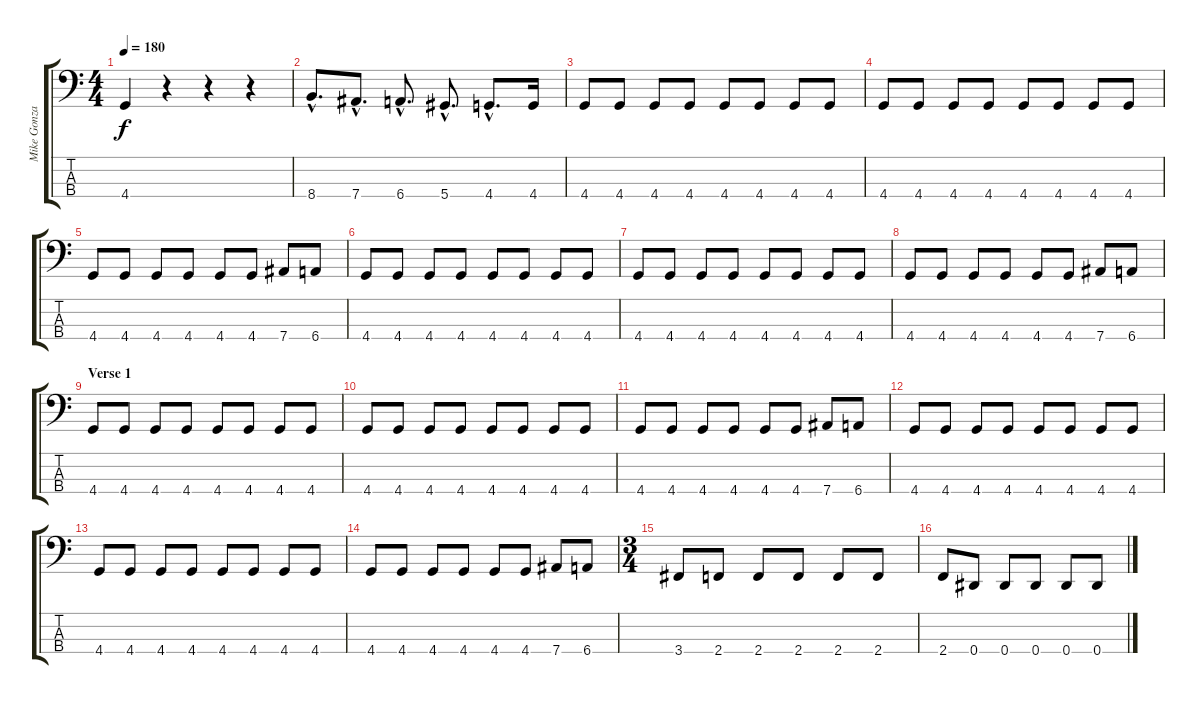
\track ("Mike Gonzalez" "Mike Gonza") {instrument electricbassfinger}
\staff {score tabs}
\tuning (Gb2 Db2 Ab1 Eb1) {hide}
\ts (4 4)
\tempo 180
\clef f4
\ks c
4.4.4{dy f} r.4 r.4 r.4 |
8.4{hac}.8{d} 7.4{hac}.8{d} 6.4{hac}.8{d} 5.4{hac}.8{d} 4.4{hac}.8{d} 4.4.16 |
4.4.8 4.4.8 4.4.8 4.4.8 4.4.8 4.4.8 4.4.8 4.4.8 |
4.4.8 4.4.8 4.4.8 4.4.8 4.4.8 4.4.8 4.4.8 4.4.8 |
4.4.8 4.4.8 4.4.8 4.4.8 4.4.8 4.4.8 7.4.8 6.4.8 |
4.4.8 4.4.8 4.4.8 4.4.8 4.4.8 4.4.8 4.4.8 4.4.8 |
4.4.8 4.4.8 4.4.8 4.4.8 4.4.8 4.4.8 4.4.8 4.4.8 |
4.4.8 4.4.8 4.4.8 4.4.8 4.4.8 4.4.8 7.4.8 6.4.8 |
\section ("" "Verse 1")
4.4.8 4.4.8 4.4.8 4.4.8 4.4.8 4.4.8 4.4.8 4.4.8 |
4.4.8 4.4.8 4.4.8 4.4.8 4.4.8 4.4.8 4.4.8 4.4.8 |
4.4.8 4.4.8 4.4.8 4.4.8 4.4.8 4.4.8 7.4.8 6.4.8 |
4.4.8 4.4.8 4.4.8 4.4.8 4.4.8 4.4.8 4.4.8 4.4.8 |
4.4.8 4.4.8 4.4.8 4.4.8 4.4.8 4.4.8 4.4.8 4.4.8 |
4.4.8 4.4.8 4.4.8 4.4.8 4.4.8 4.4.8 7.4.8 6.4.8 |
\ts (3 4)
3.4.8 2.4.8 2.4.8 2.4.8 2.4.8 2.4.8 |
2.4.8 0.4.8 0.4.8 0.4.8 0.4.8 0.4.8
